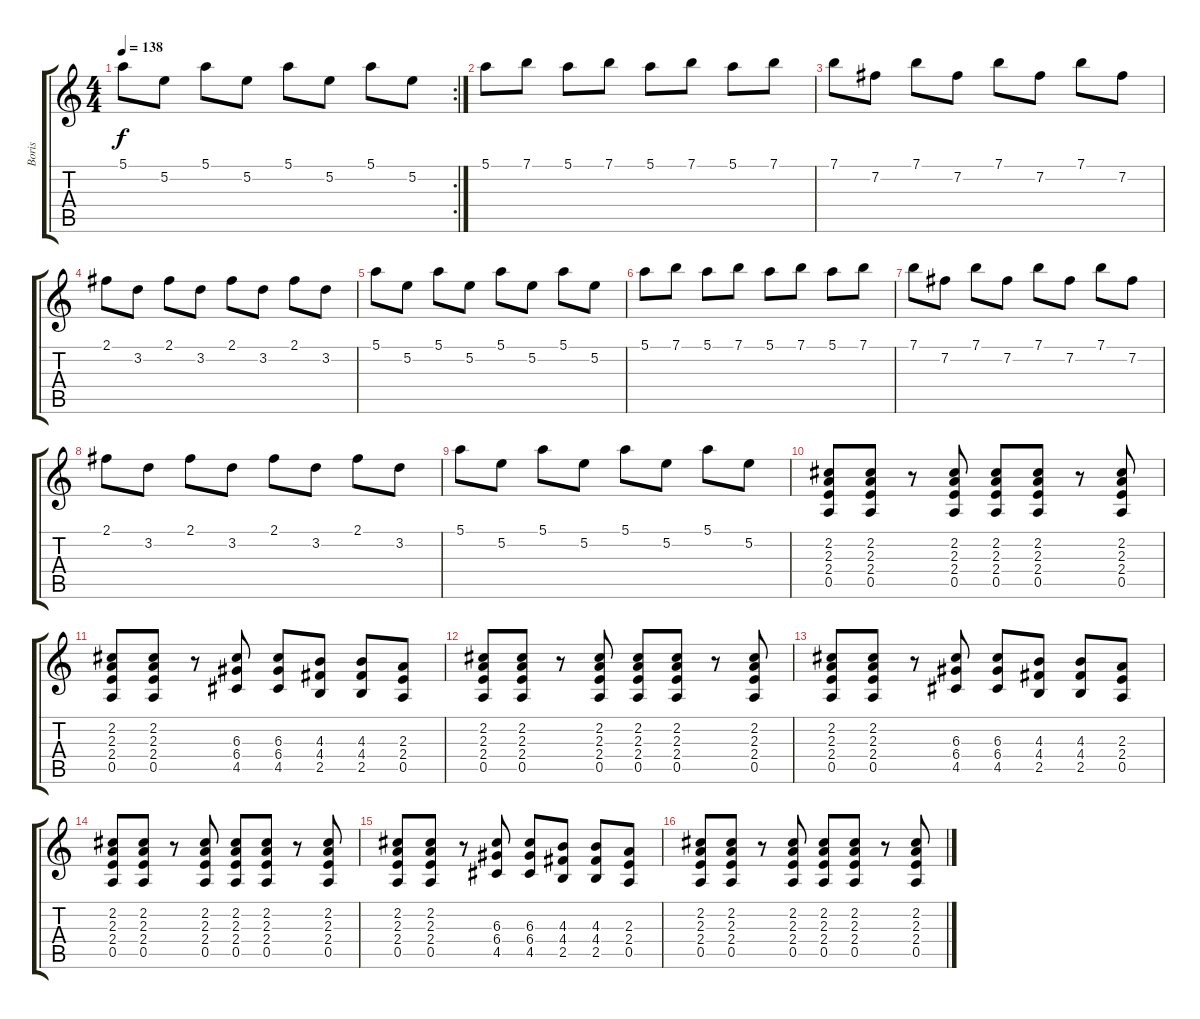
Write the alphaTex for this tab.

\track ("Boris" "Boris") {instrument distortionguitar}
\staff {score tabs}
\tuning (E4 B3 G3 D3 A2 E2) {hide}
\rc 2
\ts (4 4)
\tempo 138
\clef g2
\ks c
5.1.8{dy f} 5.2.8 5.1.8 5.2.8 5.1.8 5.2.8 5.1.8 5.2.8 |
5.1.8 7.1.8 5.1.8 7.1.8 5.1.8 7.1.8 5.1.8 7.1.8 |
7.1.8 7.2.8 7.1.8 7.2.8 7.1.8 7.2.8 7.1.8 7.2.8 |
2.1.8 3.2.8 2.1.8 3.2.8 2.1.8 3.2.8 2.1.8 3.2.8 |
5.1.8 5.2.8 5.1.8 5.2.8 5.1.8 5.2.8 5.1.8 5.2.8 |
5.1.8 7.1.8 5.1.8 7.1.8 5.1.8 7.1.8 5.1.8 7.1.8 |
7.1.8 7.2.8 7.1.8 7.2.8 7.1.8 7.2.8 7.1.8 7.2.8 |
2.1.8 3.2.8 2.1.8 3.2.8 2.1.8 3.2.8 2.1.8 3.2.8 |
5.1.8 5.2.8 5.1.8 5.2.8 5.1.8 5.2.8 5.1.8 5.2.8 |
(2.2 2.3 2.4 0.5).8 (2.2 2.3 2.4 0.5).8 r.8 (2.2 2.3 2.4 0.5).8 (2.2 2.3 2.4 0.5).8 (2.2 2.3 2.4 0.5).8 r.8 (2.2 2.3 2.4 0.5).8 |
(2.2 2.3 2.4 0.5).8 (2.2 2.3 2.4 0.5).8 r.8 (6.3 6.4 4.5).8 (6.3 6.4 4.5).8 (4.3 4.4 2.5).8 (4.3 4.4 2.5).8 (2.3 2.4 0.5).8 |
(2.2 2.3 2.4 0.5).8 (2.2 2.3 2.4 0.5).8 r.8 (2.2 2.3 2.4 0.5).8 (2.2 2.3 2.4 0.5).8 (2.2 2.3 2.4 0.5).8 r.8 (2.2 2.3 2.4 0.5).8 |
(2.2 2.3 2.4 0.5).8 (2.2 2.3 2.4 0.5).8 r.8 (6.3 6.4 4.5).8 (6.3 6.4 4.5).8 (4.3 4.4 2.5).8 (4.3 4.4 2.5).8 (2.3 2.4 0.5).8 |
(2.2 2.3 2.4 0.5).8 (2.2 2.3 2.4 0.5).8 r.8 (2.2 2.3 2.4 0.5).8 (2.2 2.3 2.4 0.5).8 (2.2 2.3 2.4 0.5).8 r.8 (2.2 2.3 2.4 0.5).8 |
(2.2 2.3 2.4 0.5).8 (2.2 2.3 2.4 0.5).8 r.8 (6.3 6.4 4.5).8 (6.3 6.4 4.5).8 (4.3 4.4 2.5).8 (4.3 4.4 2.5).8 (2.3 2.4 0.5).8 |
(2.2 2.3 2.4 0.5).8 (2.2 2.3 2.4 0.5).8 r.8 (2.2 2.3 2.4 0.5).8 (2.2 2.3 2.4 0.5).8 (2.2 2.3 2.4 0.5).8 r.8 (2.2 2.3 2.4 0.5).8
